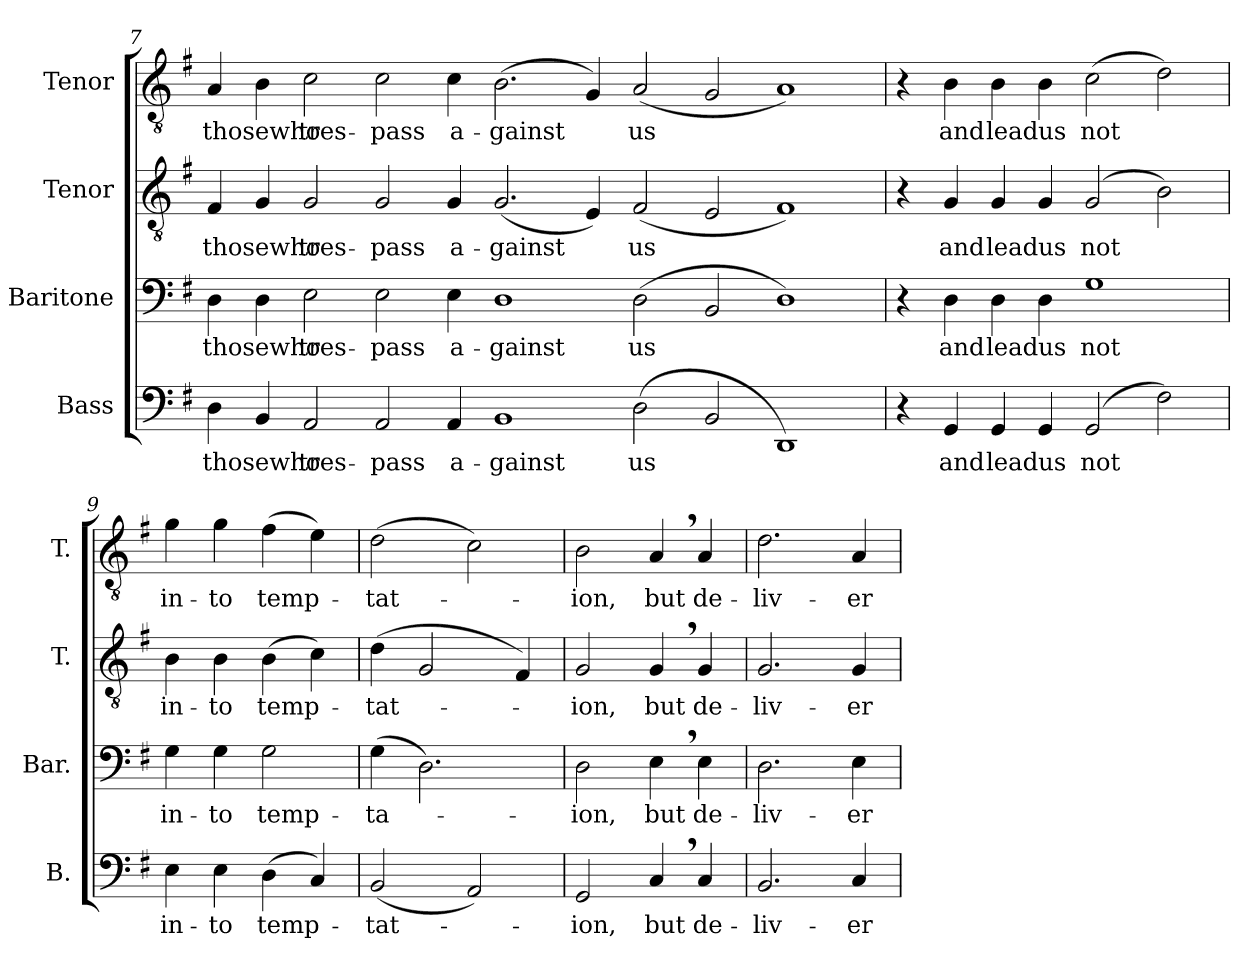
**kern	**text	**kern	**text	**kern	**text	**kern	**text
*part4	*part4	*part3	*part3	*part2	*part2	*part1	*part1
*staff4	*staff4	*staff3	*staff3	*staff2	*staff2	*staff1	*staff1
*I"Bass	*	*I"Baritone	*	*I"Tenor	*	*I"Tenor	*
*I'B.	*	*I'Bar.	*	*I'T.	*	*I'T.	*
!!LO:PB:g=z
*clefF4	*	*clefF4	*	*clefGv2	*	*clefGv2	*
*k[f#]	*	*k[f#]	*	*k[f#]	*	*k[f#]	*
*G:	*	*G:	*	*G:	*	*G:	*
=7	=7	=7	=7	=7	=7	=7	=7
!	!LO:LY:b	!	!LO:LY:b	!	!LO:LY:b	!	!LO:LY:b
4D\	thosewho	4D\	thosewho	4F#/	thosewho	4A/	thosewho
4BB/	.	4D\	.	4G/	.	4B\	.
!	!LO:LY:b	!	!LO:LY:b	!	!LO:LY:b	!	!LO:LY:b
2AA/	tres-	2E\	tres-	2G/	tres-	2c\	tres-
!	!LO:LY:b	!	!LO:LY:b	!	!LO:LY:b	!	!LO:LY:b
2AA/	-pass	2E\	-pass	2G/	-pass	2c\	-pass
!	!LO:LY:b	!	!LO:LY:b	!	!LO:LY:b	!	!LO:LY:b
4AA/	a-	4E\	a-	4G/	a-	4c\	a-
!	!LO:LY:b	!	!LO:LY:b	!	!LO:LY:b	!	!LO:LY:b
1BB	-gainst	1D	-gainst	(<2.G/	-gainst	(>2.B\	-gainst
.	.	.	.	4E/)	.	4G/)	.
!	!LO:LY:b	!	!LO:LY:b	!	!LO:LY:b	!	!LO:LY:b
(>2D\	us	(>2D\	us	(<2F#/	us	(<2A/	us
2BB/	.	2BB/	.	2E/	.	2G/	.
1DD)	.	1D)	.	1F#)	.	1A)	.
=8	=8	=8	=8	=8	=8	=8	=8
4r	.	4r	.	4r	.	4r	.
!	!LO:LY:b	!	!LO:LY:b	!	!LO:LY:b	!	!LO:LY:b
4GG/	and	4D\	and	4G/	and	4B\	and
!	!LO:LY:b	!	!LO:LY:b	!	!LO:LY:b	!	!LO:LY:b
4GG/	leadus	4D\	leadus	4G/	leadus	4B\	leadus
4GG/	.	4D\	.	4G/	.	4B\	.
!	!LO:LY:b	!	!LO:LY:b	!	!LO:LY:b	!	!LO:LY:b
(2GG/	not	1G	not	(2G/	not	(>2c\	not
2F#\)	.	.	.	2B\)	.	2d\)	.
!!LO:LB:g=z
=9	=9	=9	=9	=9	=9	=9	=9
!	!LO:LY:b	!	!LO:LY:b	!	!LO:LY:b	!	!LO:LY:b
4E\	in-	4G\	in-	4B\	in-	4g\	in-
!	!LO:LY:b	!	!LO:LY:b	!	!LO:LY:b	!	!LO:LY:b
4E\	-to	4G\	-to	4B\	-to	4g\	-to
!	!LO:LY:b	!	!LO:LY:b	!	!LO:LY:b	!	!LO:LY:b
(>4D\	temp-	2G\	temp-	(>4B\	temp-	(>4f#\	temp-
4C/)	.	.	.	4c\)	.	4e\)	.
=10	=10	=10	=10	=10	=10	=10	=10
!	!LO:LY:b	!	!LO:LY:b	!	!LO:LY:b	!	!LO:LY:b
(<2BB/	-tat-	(>4G\	-ta-	(>4d\	-tat-	(>2d\	-tat-
.	.	2.D\)	.	2G/	.	.	.
2AA/)	.	.	.	.	.	2c\)	.
.	.	.	.	4F#/)	.	.	.
=11	=11	=11	=11	=11	=11	=11	=11
!	!LO:LY:b	!	!LO:LY:b	!	!LO:LY:b	!	!LO:LY:b
2GG/	-ion,	2D\	-ion,	2G/	-ion,	2B\	-ion,
!	!LO:LY:b	!	!LO:LY:b	!	!LO:LY:b	!	!LO:LY:b
4C,>/	but	4E,>\	but	4G,>/	but	4A,>/	but
!	!LO:LY:b	!	!LO:LY:b	!	!LO:LY:b	!	!LO:LY:b
4C/	de-	4E\	de-	4G/	de-	4A/	de-
=12	=12	=12	=12	=12	=12	=12	=12
!	!LO:LY:b	!	!LO:LY:b	!	!LO:LY:b	!	!LO:LY:b
2.BB/	-liv-	2.D\	-liv-	2.G/	-liv-	2.d\	-liv-
!	!LO:LY:b	!	!LO:LY:b	!	!LO:LY:b	!	!LO:LY:b
4C/	-er	4E\	-er	4G/	-er	4A/	-er
=	=	=	=	=	=	=	=
*-	*-	*-	*-	*-	*-	*-	*-
